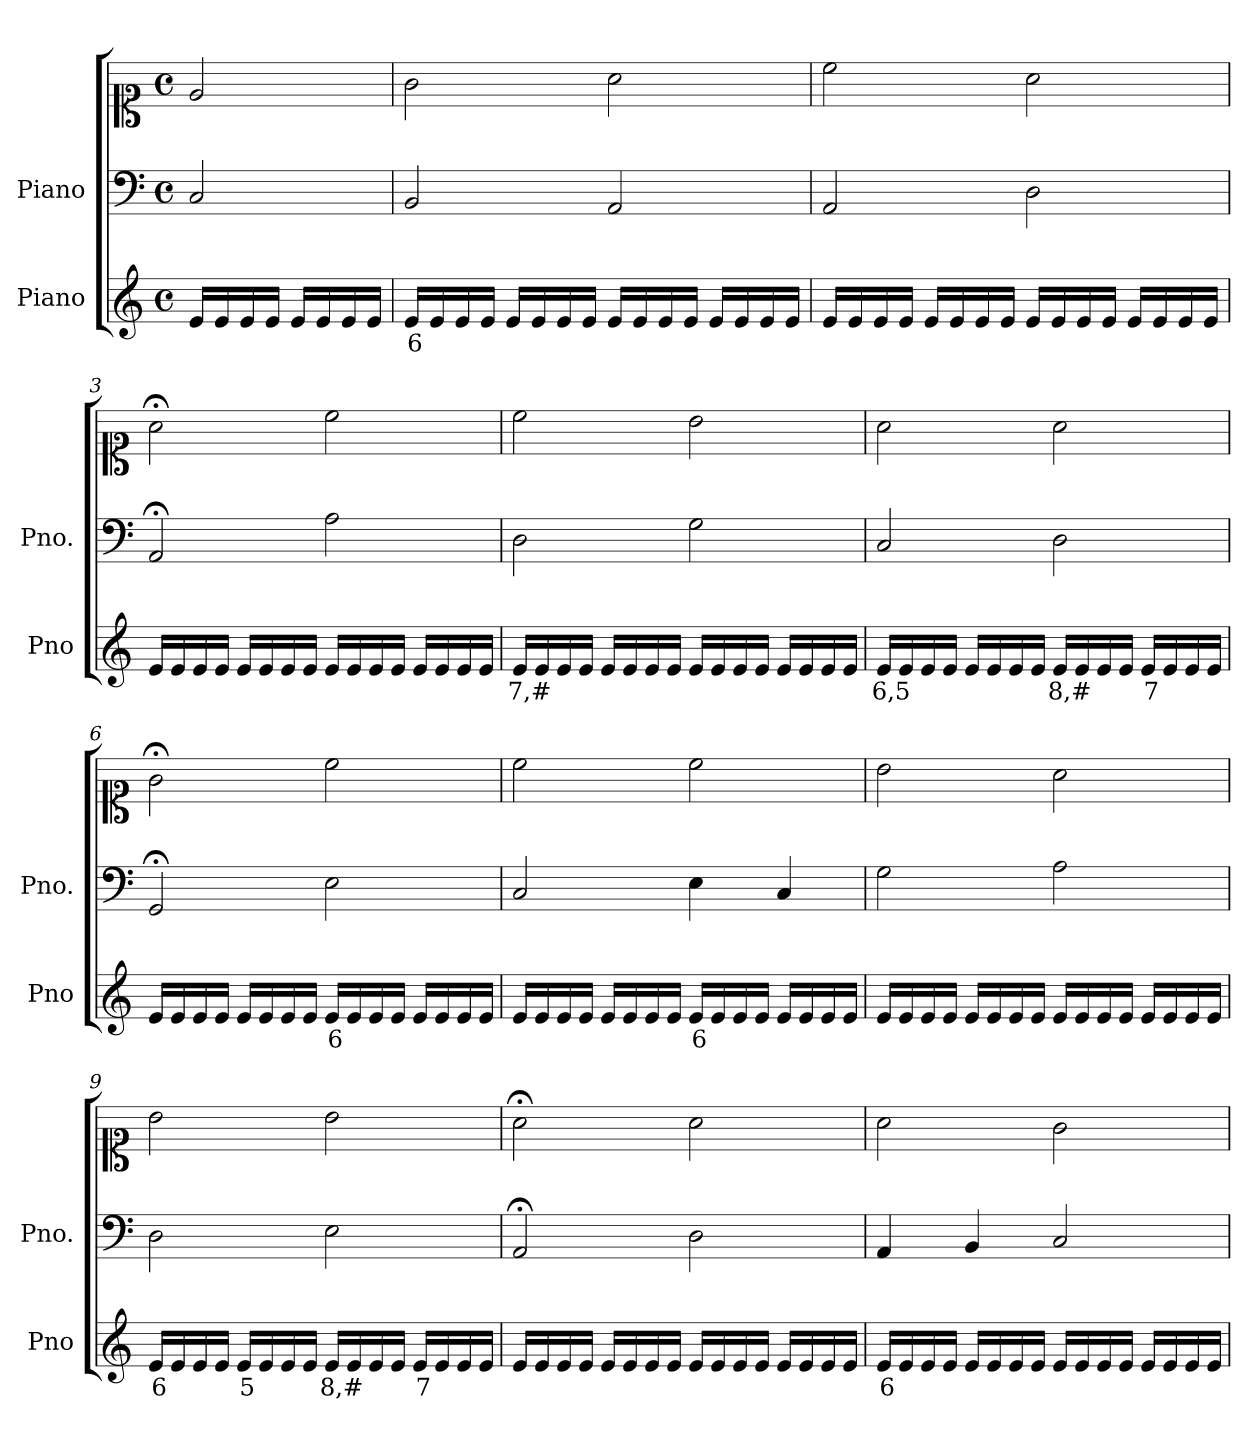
**kern	**text	**kern	**kern
*part2	*part2	*part1	*part1
*staff3	*staff3	*staff2	*staff1
*I"Piano	*	*I"Piano	*
*I'Pno	*	*I'Pno.	*
*clefG2	*	*clefF4	*clefC1
*k[]	*	*k[]	*k[]
*M4/4	*	*M4/4	*M4/4
*met(c)	*	*met(c)	*met(c)
=	=	=	=
16e/LL	.	2C/	2e/
16e/	.	.	.
16e/	.	.	.
16e/JJ	.	.	.
16e/LL	.	.	.
16e/	.	.	.
16e/	.	.	.
16e/JJ	.	.	.
=1	=1	=1	=1
!	!LO:LY:b	!	!
16e/LL	6	2BB/	2g\
16e/	.	.	.
16e/	.	.	.
16e/JJ	.	.	.
16e/LL	.	.	.
16e/	.	.	.
16e/	.	.	.
16e/JJ	.	.	.
16e/LL	.	2AA/	2a\
16e/	.	.	.
16e/	.	.	.
16e/JJ	.	.	.
16e/LL	.	.	.
16e/	.	.	.
16e/	.	.	.
16e/JJ	.	.	.
=2	=2	=2	=2
16e/LL	.	2AA/	2cc\
16e/	.	.	.
16e/	.	.	.
16e/JJ	.	.	.
16e/LL	.	.	.
16e/	.	.	.
16e/	.	.	.
16e/JJ	.	.	.
16e/LL	.	2D\	2a\
16e/	.	.	.
16e/	.	.	.
16e/JJ	.	.	.
16e/LL	.	.	.
16e/	.	.	.
16e/	.	.	.
16e/JJ	.	.	.
=3	=3	=3	=3
16e/LL	.	2AA;</	2a;<\
16e/	.	.	.
16e/	.	.	.
16e/JJ	.	.	.
16e/LL	.	.	.
16e/	.	.	.
16e/	.	.	.
16e/JJ	.	.	.
16e/LL	.	2A\	2cc\
16e/	.	.	.
16e/	.	.	.
16e/JJ	.	.	.
16e/LL	.	.	.
16e/	.	.	.
16e/	.	.	.
16e/JJ	.	.	.
=4	=4	=4	=4
!	!LO:LY:b	!	!
16e/LL	7,#	2D\	2cc\
16e/	.	.	.
16e/	.	.	.
16e/JJ	.	.	.
16e/LL	.	.	.
16e/	.	.	.
16e/	.	.	.
16e/JJ	.	.	.
16e/LL	.	2G\	2b\
16e/	.	.	.
16e/	.	.	.
16e/JJ	.	.	.
16e/LL	.	.	.
16e/	.	.	.
16e/	.	.	.
16e/JJ	.	.	.
=5	=5	=5	=5
!	!LO:LY:b	!	!
16e/LL	6,5	2C/	2a\
16e/	.	.	.
16e/	.	.	.
16e/JJ	.	.	.
16e/LL	.	.	.
16e/	.	.	.
16e/	.	.	.
16e/JJ	.	.	.
!	!LO:LY:b	!	!
16e/LL	8,#	2D\	2a\
16e/	.	.	.
16e/	.	.	.
16e/JJ	.	.	.
!	!LO:LY:b	!	!
16e/LL	7	.	.
16e/	.	.	.
16e/	.	.	.
16e/JJ	.	.	.
=6	=6	=6	=6
16e/LL	.	2GG;</	2g;<\
16e/	.	.	.
16e/	.	.	.
16e/JJ	.	.	.
16e/LL	.	.	.
16e/	.	.	.
16e/	.	.	.
16e/JJ	.	.	.
!	!LO:LY:b	!	!
16e/LL	6	2E\	2cc\
16e/	.	.	.
16e/	.	.	.
16e/JJ	.	.	.
16e/LL	.	.	.
16e/	.	.	.
16e/	.	.	.
16e/JJ	.	.	.
=7	=7	=7	=7
16e/LL	.	2C/	2cc\
16e/	.	.	.
16e/	.	.	.
16e/JJ	.	.	.
16e/LL	.	.	.
16e/	.	.	.
16e/	.	.	.
16e/JJ	.	.	.
!	!LO:LY:b	!	!
16e/LL	6	4E\	2cc\
16e/	.	.	.
16e/	.	.	.
16e/JJ	.	.	.
16e/LL	.	4C/	.
16e/	.	.	.
16e/	.	.	.
16e/JJ	.	.	.
=8	=8	=8	=8
16e/LL	.	2G\	2b\
16e/	.	.	.
16e/	.	.	.
16e/JJ	.	.	.
16e/LL	.	.	.
16e/	.	.	.
16e/	.	.	.
16e/JJ	.	.	.
16e/LL	.	2A\	2a\
16e/	.	.	.
16e/	.	.	.
16e/JJ	.	.	.
16e/LL	.	.	.
16e/	.	.	.
16e/	.	.	.
16e/JJ	.	.	.
=9	=9	=9	=9
!	!LO:LY:b	!	!
16e/LL	6	2D\	2b\
16e/	.	.	.
16e/	.	.	.
16e/JJ	.	.	.
!	!LO:LY:b	!	!
16e/LL	5	.	.
16e/	.	.	.
16e/	.	.	.
16e/JJ	.	.	.
!	!LO:LY:b	!	!
16e/LL	8,#	2E\	2b\
16e/	.	.	.
16e/	.	.	.
16e/JJ	.	.	.
!	!LO:LY:b	!	!
16e/LL	7	.	.
16e/	.	.	.
16e/	.	.	.
16e/JJ	.	.	.
=10	=10	=10	=10
16e/LL	.	2AA;</	2a;<\
16e/	.	.	.
16e/	.	.	.
16e/JJ	.	.	.
16e/LL	.	.	.
16e/	.	.	.
16e/	.	.	.
16e/JJ	.	.	.
16e/LL	.	2D\	2a\
16e/	.	.	.
16e/	.	.	.
16e/JJ	.	.	.
16e/LL	.	.	.
16e/	.	.	.
16e/	.	.	.
16e/JJ	.	.	.
=11	=11	=11	=11
!	!LO:LY:b	!	!
16e/LL	6	4AA/	2a\
16e/	.	.	.
16e/	.	.	.
16e/JJ	.	.	.
!	!LO:LY:b	!	!
16e/LL	_	4BB/	.
16e/	.	.	.
16e/	.	.	.
16e/JJ	.	.	.
16e/LL	.	2C/	2g\
16e/	.	.	.
16e/	.	.	.
16e/JJ	.	.	.
16e/LL	.	.	.
16e/	.	.	.
16e/	.	.	.
16e/JJ	.	.	.
=	=	=	=
*-	*-	*-	*-
